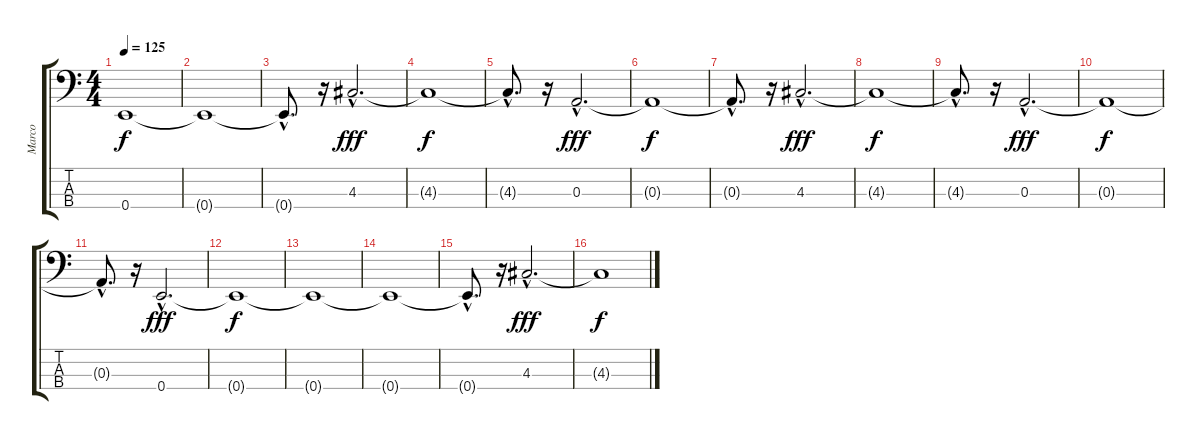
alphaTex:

\track ("Marco" "Marco") {instrument electricbassfinger}
\staff {score tabs}
\tuning (G2 D2 A1 E1) {hide}
\ts (4 4)
\tempo 125
\clef f4
\ks c
0.4{t}.1{dy f} |
0.4{t}.1 |
0.4{hac t}.8{d} r.16 4.3{hac}.2{d dy fff} |
4.3{t}.1{dy f} |
4.3{hac t}.8{d} r.16 0.3{hac}.2{d dy fff} |
0.3{t}.1{dy f} |
0.3{hac t}.8{d} r.16 4.3{hac}.2{d dy fff} |
4.3{t}.1{dy f} |
4.3{hac t}.8{d} r.16 0.3{hac}.2{d dy fff} |
0.3{t}.1{dy f} |
0.3{hac t}.8{d} r.16 0.4{hac}.2{d dy fff} |
0.4{t}.1{dy f} |
0.4{t}.1 |
0.4{t}.1 |
0.4{hac t}.8{d} r.16 4.3{hac}.2{d dy fff} |
4.3{t}.1{dy f}
